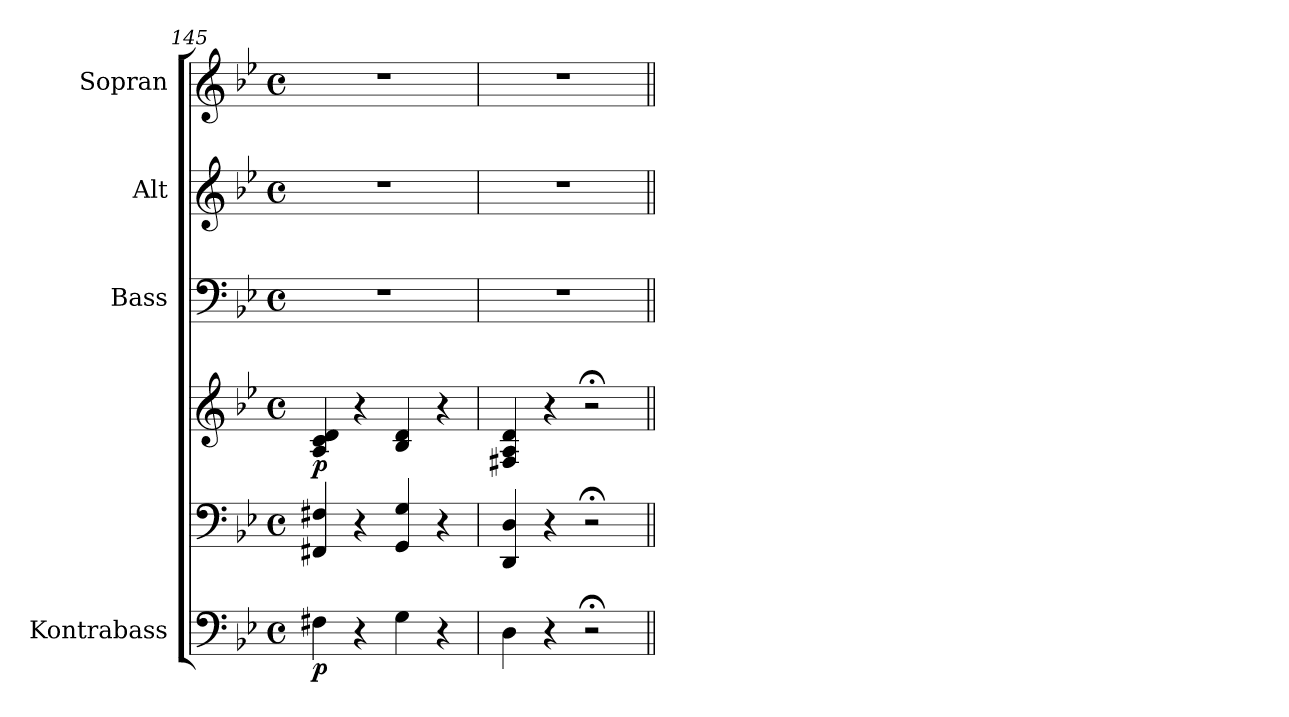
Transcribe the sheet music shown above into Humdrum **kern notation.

**kern	**dynam	**kern	**kern	**dynam	**kern	**kern	**kern
*part5	*part5	*part4	*part4	*part4	*part3	*part2	*part1
*staff6	*staff6	*staff5	*staff4	*staff4/5	*staff3	*staff2	*staff1
*I"Kontrabass	*	*	*	*	*I"Bass	*I"Alt	*I"Sopran
*I'Kb.	*	*	*	*	*I'B.	*I'A.	*I'S.
*clefF4	*	*clefF4	*clefG2	*	*clefF4	*clefG2	*clefG2
*ITrd7c12	*	*	*	*	*	*	*
*k[b-e-]	*	*k[b-e-]	*k[b-e-]	*	*k[b-e-]	*k[b-e-]	*k[b-e-]
*B-:	*	*B-:	*B-:	*	*B-:	*B-:	*B-:
*M4/4	*	*M4/4	*M4/4	*	*M4/4	*M4/4	*M4/4
*met(c)	*	*met(c)	*met(c)	*	*met(c)	*met(c)	*met(c)
=145	=145	=145	=145	=145	=145	=145	=145
!	!LO:DY:b	!	!	!LO:DY:b	!	!	!
4FF#X\	p	4FF#X/ 4F#X/	4A/ 4c/ 4d/	p	1r	1r	1r
4r	.	4r	4r	.	.	.	.
4GG\	.	4GG/ 4G/	4B-/ 4d/	.	.	.	.
4r	.	4r	4r	.	.	.	.
=146	=146	=146	=146	=146	=146	=146	=146
4DD\	.	4DD/ 4D/	4F#X/ 4A/ 4d/	.	1r	1r	1r
4r	.	4r	4r	.	.	.	.
2r;<	.	2r;<	2r;<	.	.	.	.
=||	=||	=||	=||	=||	=||	=||	=||
*-	*-	*-	*-	*-	*-	*-	*-
